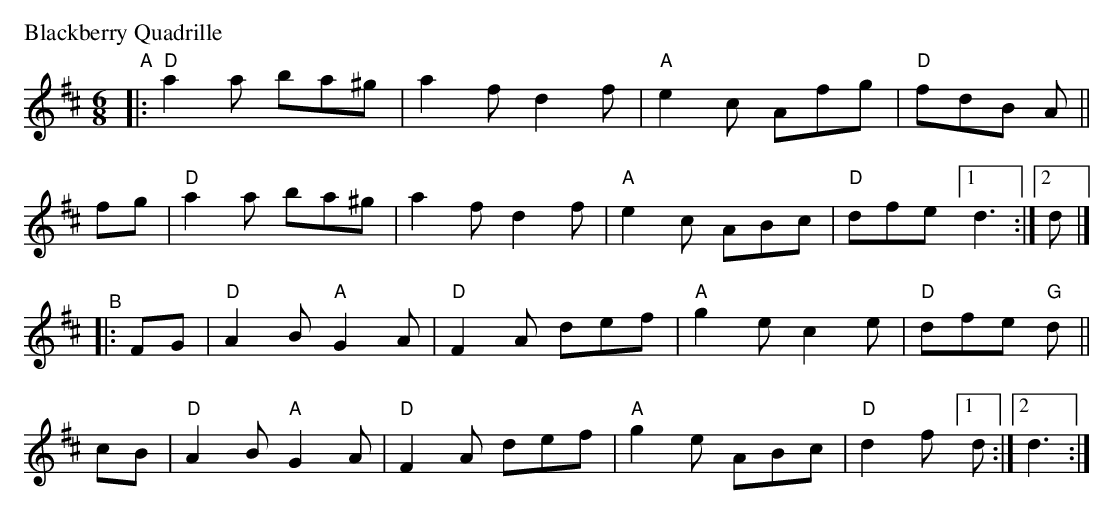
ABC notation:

X:1
P: Blackberry Quadrille
M: 6/8
K: D
"^A"|:\
"D"a2a ba^g | a2f d2f | "A"e2c Afg | "D"fdB A ||
fg | "D"a2a ba^g | a2f d2f | "A"e2c ABc | "D"dfe [1 d3 :|[2 d |]
"^B"|:\
FG | "D"A2B "A"G2A | "D"F2A def | "A"g2e c2e | "D"dfe "G"d ||
cB | "D"A2B "A"G2A | "D"F2A def | "A"g2e ABc | "D"d2f [1 d :|2 d3 :|
